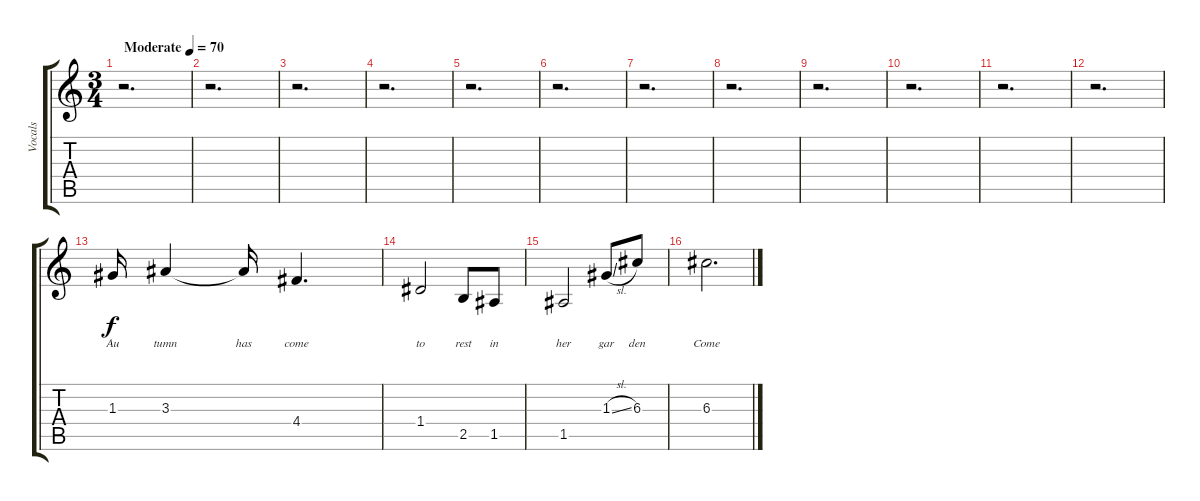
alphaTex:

\track ("Vocals" "Vocals") {instrument acousticguitarnylon}
\staff {score tabs}
\tuning (E4 B3 G3 D3 A2 E2) {hide}
\ts (3 4)
\tempo (70 "Moderate")
\clef g2
\ks c
r.2{d dy f instrument acousticguitarnylon} |
r.2{d} |
r.2{d} |
r.2{d} |
r.2{d} |
r.2{d} |
r.2{d} |
r.2{d} |
r.2{d} |
r.2{d} |
r.2{d} |
r.2{d} |
1.3.16{lyrics (0 "Au") lyrics (1 "") lyrics (2 "") lyrics (3 "") lyrics (4 "")} 3.3.4{lyrics (0 "tumn") lyrics (1 "") lyrics (2 "") lyrics (3 "") lyrics (4 "")} 3.3{t}.16{lyrics (0 "has") lyrics (1 "") lyrics (2 "") lyrics (3 "") lyrics (4 "")} 4.4.4{d lyrics (0 "come") lyrics (1 "") lyrics (2 "") lyrics (3 "") lyrics (4 "")} |
1.4.2{lyrics (0 "to") lyrics (1 "") lyrics (2 "") lyrics (3 "") lyrics (4 "")} 2.5.8{lyrics (0 "rest") lyrics (1 "") lyrics (2 "") lyrics (3 "") lyrics (4 "")} 1.5.8{lyrics (0 "in") lyrics (1 "") lyrics (2 "") lyrics (3 "") lyrics (4 "")} |
1.5.2{lyrics (0 "her") lyrics (1 "") lyrics (2 "") lyrics (3 "") lyrics (4 "")} 1.3{sl}.8{lyrics (0 "gar") lyrics (1 "") lyrics (2 "") lyrics (3 "") lyrics (4 "")} 6.3.8{lyrics (0 "den") lyrics (1 "") lyrics (2 "") lyrics (3 "") lyrics (4 "")} |
6.3.2{d lyrics (0 "Come") lyrics (1 "") lyrics (2 "") lyrics (3 "") lyrics (4 "")}
